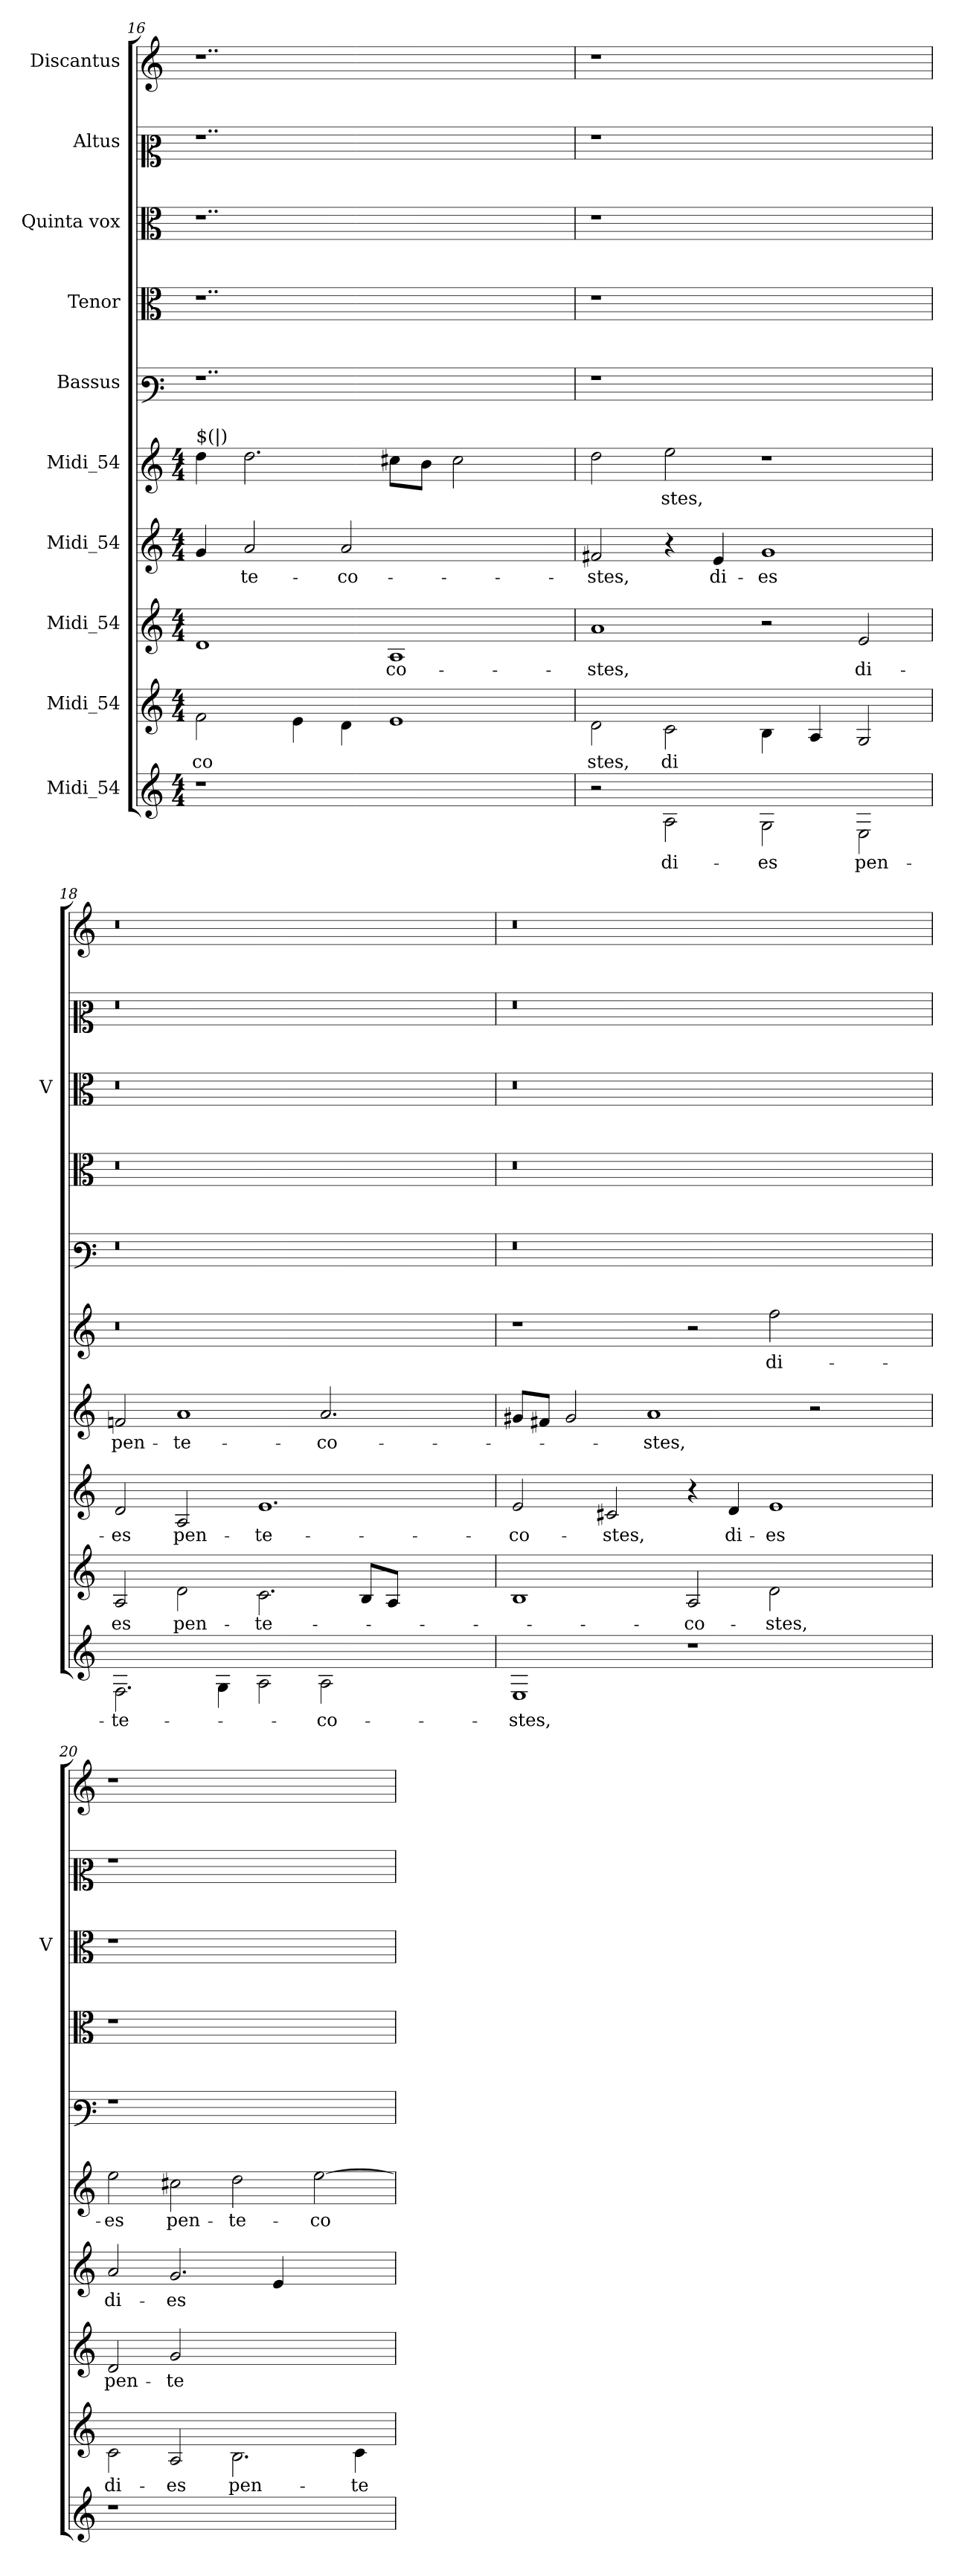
**kern	**text	**kern	**text	**kern	**text	**kern	**text	**kern	**text	**kern	**kern	**kern	**kern	**kern
*part10	*part10	*part9	*part9	*part8	*part8	*part7	*part7	*part6	*part6	*part5	*part4	*part3	*part2	*part1
*staff10	*staff10	*staff9	*staff9	*staff8	*staff8	*staff7	*staff7	*staff6	*staff6	*staff5	*staff4	*staff3	*staff2	*staff1
*I"Midi_54	*	*I"Midi_54	*	*I"Midi_54	*	*I"Midi_54	*	*I"Midi_54	*	*I"Bassus	*I"Tenor	*I"Quinta vox	*I"Altus	*I"Discantus
*	*	*	*	*	*	*	*	*	*	*	*	*I'V	*	*
*clefG2	*	*clefG2	*	*clefG2	*	*clefG2	*	*clefG2	*	*clefF3	*clefC3	*clefC3	*clefC2	*clefG2
*k[]	*	*k[]	*	*k[]	*	*k[]	*	*k[]	*	*k[]	*k[]	*k[]	*k[]	*k[]
*M4/4	*	*M4/4	*	*M4/4	*	*M4/4	*	*M4/4	*	*	*	*	*	*
=16	=16	=16	=16	=16	=16	=16	=16	=16	=16	=16	=16	=16	=16	=16
!	!	!	!	!	!	!	!	!LO:TX:a:t=$(|)	!	!	!	!	!	!
!	!	!	!LO:LY:b	!	!	!	!	!	!	!	!	!	!	!
1r	.	2f\	-co-	1d	.	4g/	.	4dd\	.	1..r	1..r	1..r	1..r	1..r
!	!	!	!	!	!	!	!LO:LY:b	!	!	!	!	!	!	!
.	.	.	.	.	.	2a/	-te-	2.dd\	.	.	.	.	.	.
.	.	4e\	.	.	.	.	.	.	.	.	.	.	.	.
!	!	!	!LO:LY:b	!	!	!	!LO:LY:b	!	!	!	!	!	!	!
.	.	4d\	--	.	.	2a/	-co-	.	.	.	.	.	.	.
!	!	!	!	!	!LO:LY:b	!	!	!	!	!	!	!	!	!
1ryy	.	1e	.	1A	co-	.	.	8cc#X\L	.	.	.	.	.	.
.	.	.	.	.	.	.	.	8b\J	.	.	.	.	.	.
.	.	.	.	.	.	2.ryy	.	2cc#i\	.	.	.	.	.	.
.	.	.	.	.	.	.	.	4ryy	.	4ryy	4ryy	4ryy	4ryy	4ryy
!!LO:PB:g=z
=17	=17	=17	=17	=17	=17	=17	=17	=17	=17	=17	=17	=17	=17	=17
!	!	!	!LO:LY:b	!	!LO:LY:b	!	!LO:LY:b	!	!LO:LY:b	!	!	!	!	!
2r	.	2d\	stes,	1a	-stes,	2f#X/	-stes,	2dd\	--	1r	1r	1r	1r	1r
!	!LO:LY:b	!	!LO:LY:b	!	!	!	!	!	!LO:LY:b	!	!	!	!	!
2A\	di-	2c\	di-	.	.	4r	.	2ee\	stes,	.	.	.	.	.
!	!	!	!	!	!	!	!LO:LY:b	!	!	!	!	!	!	!
.	.	.	.	.	.	4e/	di-	.	.	.	.	.	.	.
!	!LO:LY:b	!	!	!	!	!	!LO:LY:b	!	!	!	!	!	!	!
2G\	-es	4B\	.	2r	.	1g	-es	1r	.	1ryy	1ryy	1ryy	1ryy	1ryy
!	!	!	!LO:LY:b	!	!	!	!	!	!	!	!	!	!	!
.	.	4A/	--	.	.	.	.	.	.	.	.	.	.	.
!	!LO:LY:b	!	!	!	!LO:LY:b	!	!	!	!	!	!	!	!	!
2E\	pen-	2G/	.	2e/	di-	.	.	.	.	.	.	.	.	.
=18	=18	=18	=18	=18	=18	=18	=18	=18	=18	=18	=18	=18	=18	=18
!	!LO:LY:b	!	!LO:LY:b	!	!LO:LY:b	!	!LO:LY:b	!	!	!	!	!	!	!
2.F\	-te-	2A/	es	2d/	-es	2fni/	pen-	0r	.	0r	0r	0r	0r	0r
!	!	!	!LO:LY:b	!	!LO:LY:b	!	!LO:LY:b	!	!	!	!	!	!	!
.	.	2d\	pen-	2A/	pen-	1a	-te-	.	.	.	.	.	.	.
4G\	.	.	.	.	.	.	.	.	.	.	.	.	.	.
!	!	!	!LO:LY:b	!	!LO:LY:b	!	!	!	!	!	!	!	!	!
2A\	.	2.c\	-te-	1.e	-te-	.	.	.	.	.	.	.	.	.
!	!LO:LY:b	!	!	!	!	!	!LO:LY:b	!	!	!	!	!	!	!
2A\	-co-	.	.	.	.	2.a/	-co-	.	.	.	.	.	.	.
.	.	8B/L	.	.	.	.	.	.	.	.	.	.	.	.
.	.	8A/J	.	.	.	.	.	.	.	.	.	.	.	.
2ryy	.	2ryy	.	.	.	.	.	2ryy	.	2ryy	2ryy	2ryy	2ryy	2ryy
.	.	.	.	.	.	4ryy	.	.	.	.	.	.	.	.
=19	=19	=19	=19	=19	=19	=19	=19	=19	=19	=19	=19	=19	=19	=19
!	!LO:LY:b	!	!	!	!LO:LY:b	!	!	!	!	!	!	!	!	!
1E	-stes,	1B	.	2e/	-co-	8g#X/L	.	1r	.	0r	0r	0r	0r	0r
.	.	.	.	.	.	8f#X/J	.	.	.	.	.	.	.	.
.	.	.	.	.	.	2g#i/	.	.	.	.	.	.	.	.
!	!	!	!	!	!LO:LY:b	!	!	!	!	!	!	!	!	!
.	.	.	.	2c#X/	-stes,	.	.	.	.	.	.	.	.	.
!	!	!	!	!	!	!	!LO:LY:b	!	!	!	!	!	!	!
.	.	.	.	.	.	1a	-stes,	.	.	.	.	.	.	.
!	!	!	!LO:LY:b	!	!	!	!	!	!	!	!	!	!	!
1r	.	2A/	-co-	4r	.	.	.	2r	.	.	.	.	.	.
!	!	!	!	!	!LO:LY:b	!	!	!	!	!	!	!	!	!
.	.	.	.	4d/	di-	.	.	.	.	.	.	.	.	.
!	!	!	!LO:LY:b	!	!LO:LY:b	!	!	!	!LO:LY:b	!	!	!	!	!
.	.	2d\	-stes,	1e	-es	.	.	2ff\	di-	.	.	.	.	.
.	.	.	.	.	.	2r	.	.	.	.	.	.	.	.
2ryy	.	2ryy	.	.	.	.	.	2ryy	.	2ryy	2ryy	2ryy	2ryy	2ryy
.	.	.	.	.	.	4ryy	.	.	.	.	.	.	.	.
=20	=20	=20	=20	=20	=20	=20	=20	=20	=20	=20	=20	=20	=20	=20
!	!	!	!LO:LY:b	!	!LO:LY:b	!	!LO:LY:b	!	!LO:LY:b	!	!	!	!	!
1r	.	2c\	di-	2d/	pen-	2a/	di-	2ee\	-es	1r	1r	1r	1r	1r
!	!	!	!LO:LY:b	!	!LO:LY:b	!	!LO:LY:b	!	!LO:LY:b	!	!	!	!	!
.	.	2A/	-es	2g/	-te-	2.g/	-es	2cc#X\	pen-	.	.	.	.	.
!	!	!	!LO:LY:b	!	!	!	!	!	!LO:LY:b	!	!	!	!	!
1ryy	.	2.B\	pen-	1ryy	.	.	.	2dd\	-te-	1ryy	1ryy	1ryy	1ryy	1ryy
.	.	.	.	.	.	4e/	.	.	.	.	.	.	.	.
!	!	!	!	!	!	!	!	!	!LO:LY:b	!	!	!	!	!
.	.	.	.	.	.	2ryy	.	[2ee\	-co-	.	.	.	.	.
!	!	!	!LO:LY:b	!	!	!	!	!	!	!	!	!	!	!
.	.	4c\	-te-	.	.	.	.	.	.	.	.	.	.	.
=	=	=	=	=	=	=	=	=	=	=	=	=	=	=
*-	*-	*-	*-	*-	*-	*-	*-	*-	*-	*-	*-	*-	*-	*-
